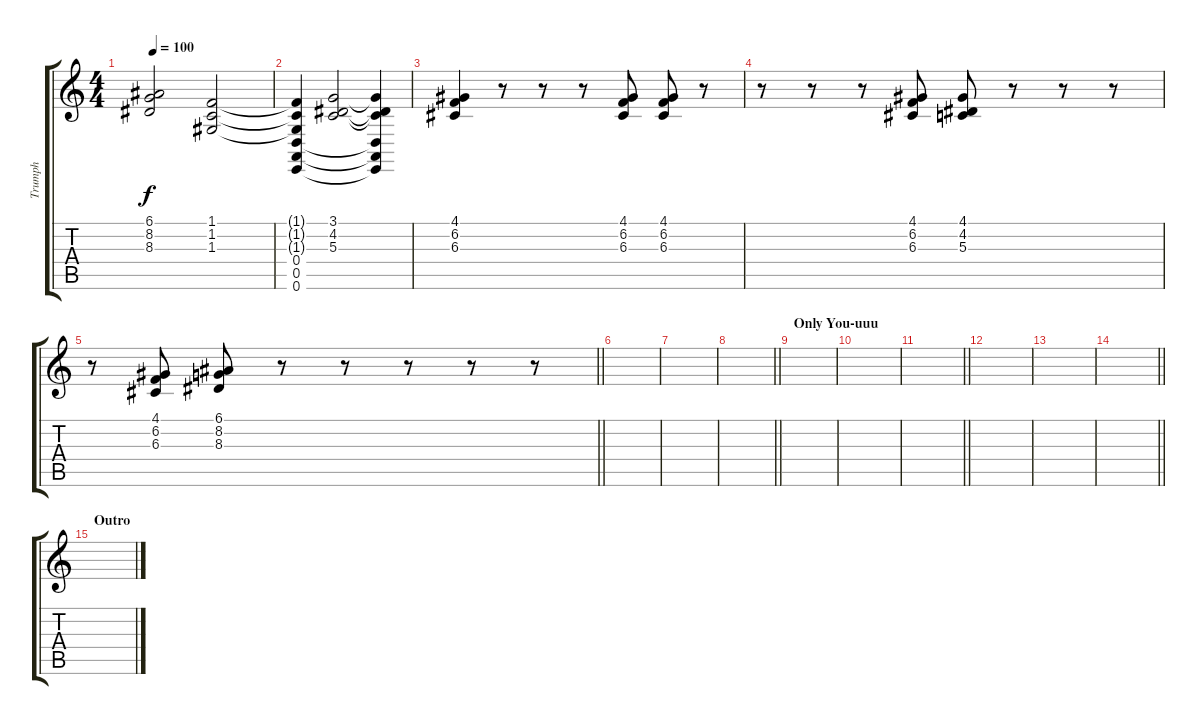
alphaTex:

\track ("Trumph" "Trumph") {instrument trumpet}
\staff {score tabs}
\tuning (E4 B3 G3 D3 A2 E2) {hide}
\ts (4 4)
\tempo 100
\clef g2
\ks c
(6.1{t} 8.2{t} 8.3{t}).2{dy f} (1.1 1.2 1.3).2 |
(1.1{t} 1.2{t} 1.3{t} 0.4 0.5 0.6).4 (3.1 4.2 5.3).2 (3.1{t} 4.2{t} 5.3{t} 0.4{t} 0.5{t} 0.6{t}).4 |
(4.1 6.2 6.3).4 r.8 r.8 r.8 (4.1 6.2 6.3).8 (4.1 6.2 6.3).8 r.8 |
r.8 r.8 r.8 (4.1 6.2 6.3).8 (4.1 4.2 5.3).8 r.8 r.8 r.8 |
\barLineRight lightlight
r.8 (4.1 6.2 6.3).8 (6.1 8.2 8.3).8 r.8 r.8 r.8 r.8 r.8 |
|
|
\barLineRight lightlight
|
\section ("" "Only You-uuu")
|
|
\barLineRight lightlight
|
|
|
\barLineRight lightlight
|
\section ("" "Outro")
